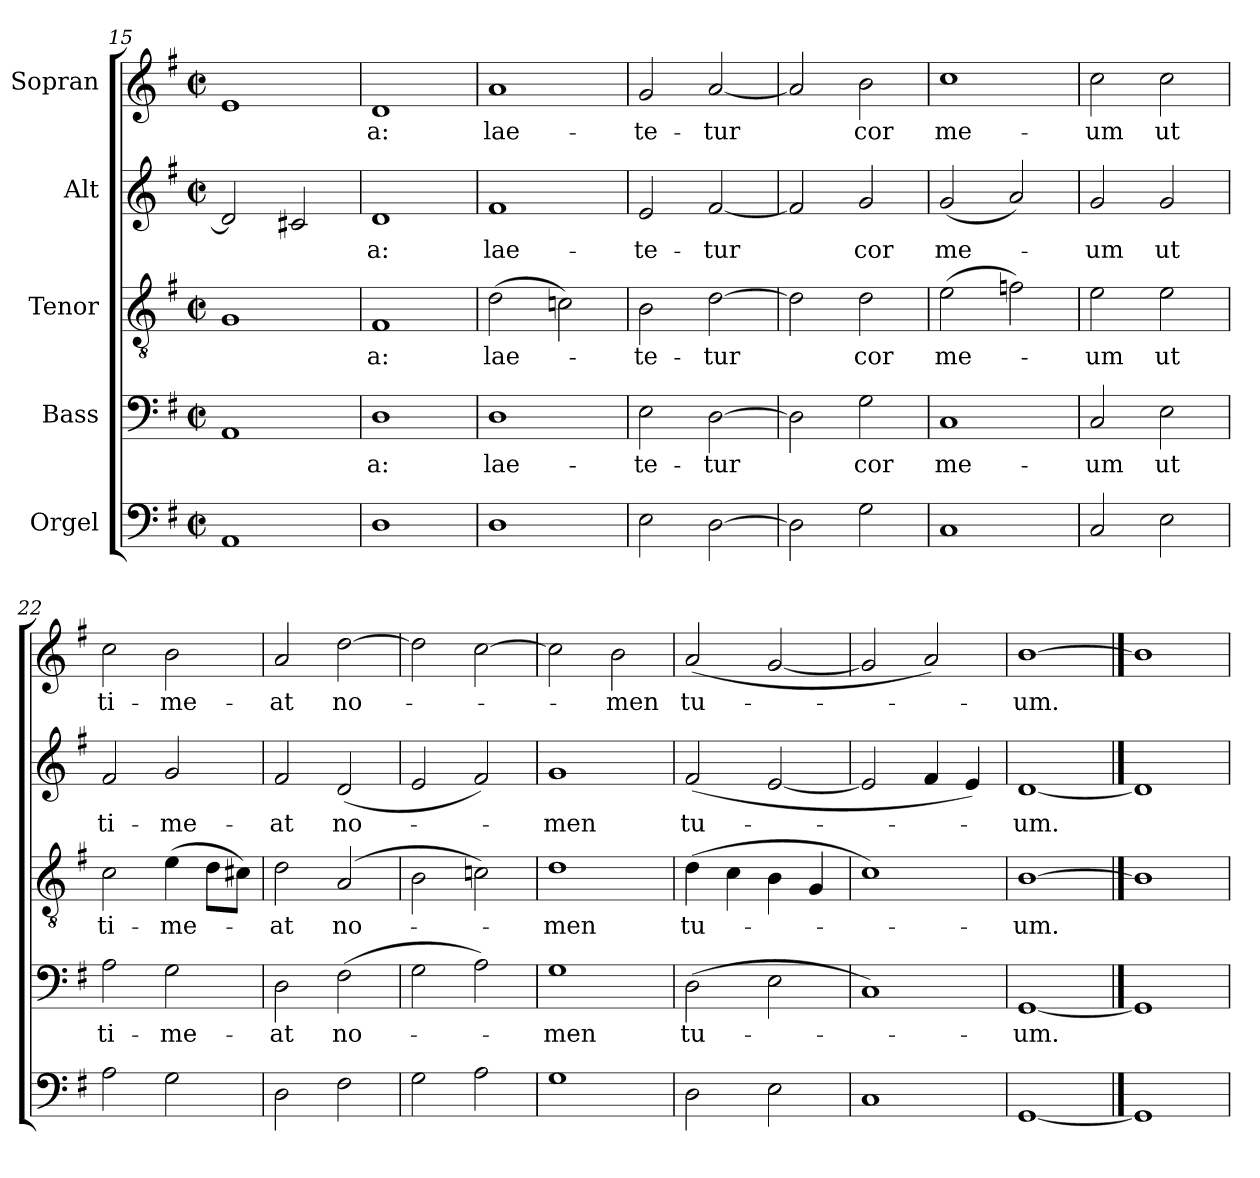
**kern	**kern	**text	**kern	**text	**kern	**text	**kern	**text
*part5	*part4	*part4	*part3	*part3	*part2	*part2	*part1	*part1
*staff5	*staff4	*staff4	*staff3	*staff3	*staff2	*staff2	*staff1	*staff1
*I"Orgel	*I"Bass	*	*I"Tenor	*	*I"Alt	*	*I"Sopran	*
*clefF4	*clefF4	*	*clefGv2	*	*clefG2	*	*clefG2	*
*k[f#]	*k[f#]	*	*k[f#]	*	*k[f#]	*	*k[f#]	*
*M2/2	*M2/2	*	*M2/2	*	*M2/2	*	*M2/2	*
*met(c|)	*met(c|)	*	*met(c|)	*	*met(c|)	*	*met(c|)	*
=15	=15	=15	=15	=15	=15	=15	=15	=15
1AA	1AA	.	1G	.	2d/]	.	1e	.
.	.	.	.	.	2c#X/	.	.	.
=16	=16	=16	=16	=16	=16	=16	=16	=16
!	!	!LO:LY:b	!	!LO:LY:b	!	!LO:LY:b	!	!LO:LY:b
1D	1D	-a:	1F#	-a:	1d	-a:	1d	-a:
=17	=17	=17	=17	=17	=17	=17	=17	=17
!	!	!LO:LY:b	!	!LO:LY:b	!	!LO:LY:b	!	!LO:LY:b
1D	1D	lae-	(2d\	lae-	1f#	lae-	1a	lae-
.	.	.	2cn\)	.	.	.	.	.
=18	=18	=18	=18	=18	=18	=18	=18	=18
!	!	!LO:LY:b	!	!LO:LY:b	!	!LO:LY:b	!	!LO:LY:b
2E\	2E\	-te-	2B\	-te-	2e/	-te-	2g/	-te-
!	!	!LO:LY:b	!	!LO:LY:b	!	!LO:LY:b	!	!LO:LY:b
[2D\	[2D\	-tur	[2d\	-tur	[2f#/	-tur	[2a/	-tur
=19	=19	=19	=19	=19	=19	=19	=19	=19
2D\]	2D\]	.	2d\]	.	2f#/]	.	2a/]	.
!	!	!LO:LY:b	!	!LO:LY:b	!	!LO:LY:b	!	!LO:LY:b
2G\	2G\	cor	2d\	cor	2g/	cor	2b\	cor
=20	=20	=20	=20	=20	=20	=20	=20	=20
!	!	!LO:LY:b	!	!LO:LY:b	!	!LO:LY:b	!	!LO:LY:b
1C	1C	me-	(2e\	me-	(2g/	me-	1cc	me-
.	.	.	2fn\)	.	2a/)	.	.	.
=21	=21	=21	=21	=21	=21	=21	=21	=21
!	!	!LO:LY:b	!	!LO:LY:b	!	!LO:LY:b	!	!LO:LY:b
2C/	2C/	-um	2e\	-um	2g/	-um	2cc\	-um
!	!	!LO:LY:b	!	!LO:LY:b	!	!LO:LY:b	!	!LO:LY:b
2E\	2E\	ut	2e\	ut	2g/	ut	2cc\	ut
!!LO:LB:g=z
=22	=22	=22	=22	=22	=22	=22	=22	=22
!	!	!LO:LY:b	!	!LO:LY:b	!	!LO:LY:b	!	!LO:LY:b
2A\	2A\	ti-	2c\	ti-	2f#/	ti-	2cc\	ti-
!	!	!LO:LY:b	!	!LO:LY:b	!	!LO:LY:b	!	!LO:LY:b
2G\	2G\	-me-	(4e\	-me-	2g/	-me-	2b\	-me-
.	.	.	8d\L	.	.	.	.	.
.	.	.	8c#X\J)	.	.	.	.	.
=23	=23	=23	=23	=23	=23	=23	=23	=23
!	!	!LO:LY:b	!	!LO:LY:b	!	!LO:LY:b	!	!LO:LY:b
2D\	2D\	-at	2d\	-at	2f#/	-at	2a/	-at
!	!	!LO:LY:b	!	!LO:LY:b	!	!LO:LY:b	!	!LO:LY:b
2F#\	(2F#\	no-	(>2A/	no-	(2d/	no-	[2dd\	-no-
=24	=24	=24	=24	=24	=24	=24	=24	=24
2G\	2G\	.	2B\	.	2e/	.	2dd\]	.
2A\	2A\)	.	2cn\)	.	2f#/)	.	[2cc\	.
=25	=25	=25	=25	=25	=25	=25	=25	=25
!	!	!LO:LY:b	!	!LO:LY:b	!	!LO:LY:b	!	!
1G	1G	-men	1d	-men	1g	-men	2cc\]	.
!	!	!	!	!	!	!	!	!LO:LY:b
.	.	.	.	.	.	.	2b\	-men
=26	=26	=26	=26	=26	=26	=26	=26	=26
!	!	!LO:LY:b	!	!LO:LY:b	!	!LO:LY:b	!	!LO:LY:b
2D\	(2D\	tu-	(4d\	tu-	(2f#/	tu-	(2a/	tu-
.	.	.	4c\	.	.	.	.	.
2E\	2E\	.	4B\	.	[2e/	.	[2g/	.
.	.	.	4G/	.	.	.	.	.
=27	=27	=27	=27	=27	=27	=27	=27	=27
1C	1C)	.	1c)	.	2e/]	.	2g/]	.
.	.	.	.	.	4f#/	.	2a/)	.
.	.	.	.	.	4e/)	.	.	.
=28	=28	=28	=28	=28	=28	=28	=28	=28
!	!	!LO:LY:b	!	!LO:LY:b	!	!LO:LY:b	!	!LO:LY:b
[1GG	[1GG	-um.	[1B	-um.	[1d	-um.	[1b	-um.
==29	==29	==29	==29	==29	==29	==29	==29	==29
1GG]	1GG]	.	1B]	.	1d]	.	1b]	.
=	=	=	=	=	=	=	=	=
*-	*-	*-	*-	*-	*-	*-	*-	*-
